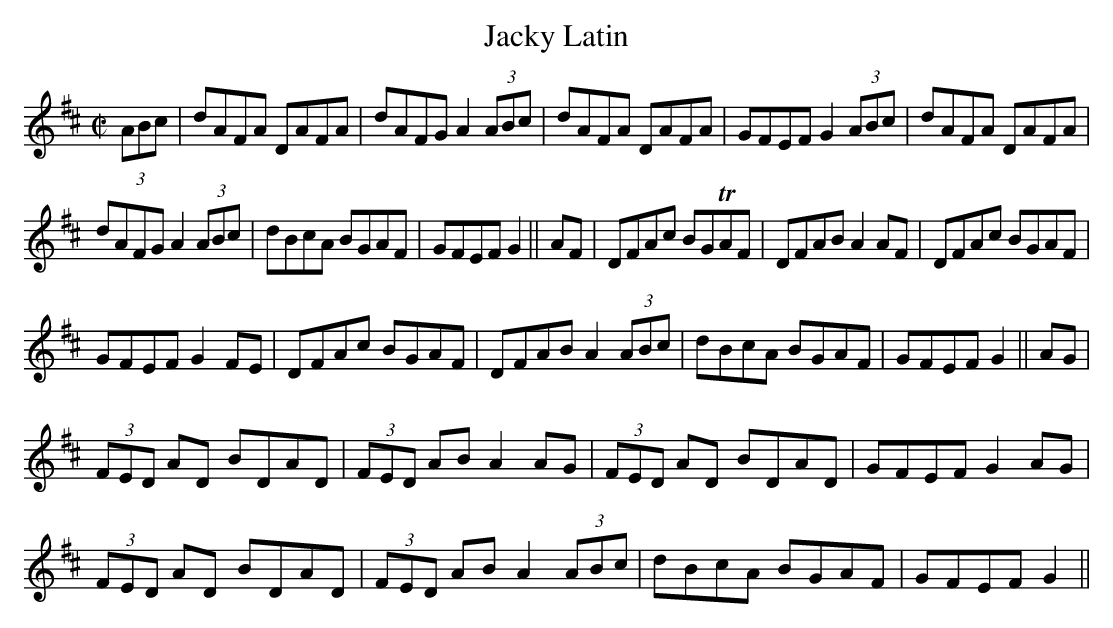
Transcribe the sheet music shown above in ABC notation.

X:1
T:Jacky Latin
M:C|
L:1/8
K:D
(3ABc|dAFA DAFA|dAFG A2 (3ABc|dAFA DAFA|GFEF G2 (3ABc|dAFA DAFA|
dAFG A2 (3ABc|dBcA BGAF|GFEF G2||AF|DFAc BGTAF|DFAB A2 AF|DFAc BGAF|
GFEF G2 FE|DFAc BGAF|DFAB A2 (3ABc|dBcA BGAF|GFEF G2||AG|
(3FED AD BDAD|(3FED AB A2 AG|(3FED AD BDAD|GFEF G2 AG|
(3FED AD BDAD|(3FED AB A2 (3ABc|dBcA BGAF|GFEF G2||
